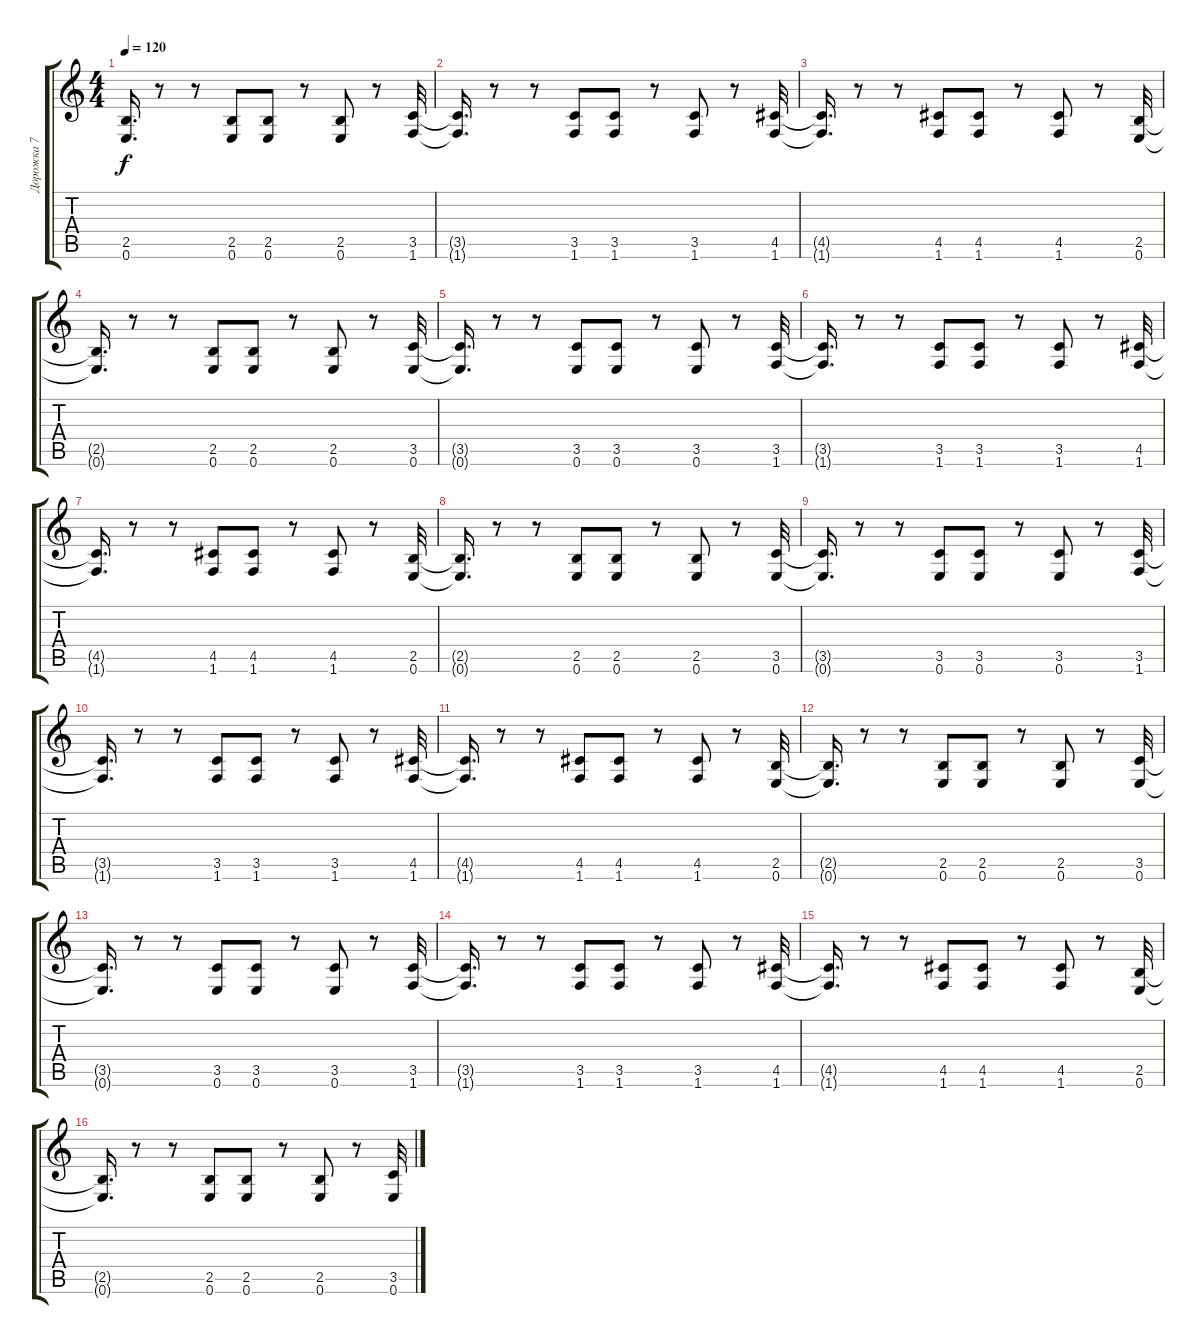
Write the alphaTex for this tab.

\track ("Дорожка 7" "Дорожка 7") {instrument distortionguitar}
\staff {score tabs}
\tuning (E4 B3 G3 D3 A2 E2) {hide}
\ts (4 4)
\tempo 120
\clef g2
\ks c
(2.5{t} 0.6{t}).16{d dy f} r.8 r.8 (2.5 0.6).8 (2.5 0.6).8 r.8 (2.5 0.6).8 r.8 (3.5 1.6).32 |
(3.5{t} 1.6{t}).16{d} r.8 r.8 (3.5 1.6).8 (3.5 1.6).8 r.8 (3.5 1.6).8 r.8 (4.5 1.6).32 |
(4.5{t} 1.6{t}).16{d} r.8 r.8 (4.5 1.6).8 (4.5 1.6).8 r.8 (4.5 1.6).8 r.8 (2.5 0.6).32 |
(2.5{t} 0.6{t}).16{d} r.8 r.8 (2.5 0.6).8 (2.5 0.6).8 r.8 (2.5 0.6).8 r.8 (3.5 0.6).32 |
(3.5{t} 0.6{t}).16{d} r.8 r.8 (3.5 0.6).8 (3.5 0.6).8 r.8 (3.5 0.6).8 r.8 (3.5 1.6).32 |
(3.5{t} 1.6{t}).16{d} r.8 r.8 (3.5 1.6).8 (3.5 1.6).8 r.8 (3.5 1.6).8 r.8 (4.5 1.6).32 |
(4.5{t} 1.6{t}).16{d} r.8 r.8 (4.5 1.6).8 (4.5 1.6).8 r.8 (4.5 1.6).8 r.8 (2.5 0.6).32 |
(2.5{t} 0.6{t}).16{d} r.8 r.8 (2.5 0.6).8 (2.5 0.6).8 r.8 (2.5 0.6).8 r.8 (3.5 0.6).32 |
(3.5{t} 0.6{t}).16{d} r.8 r.8 (3.5 0.6).8 (3.5 0.6).8 r.8 (3.5 0.6).8 r.8 (3.5 1.6).32 |
(3.5{t} 1.6{t}).16{d} r.8 r.8 (3.5 1.6).8 (3.5 1.6).8 r.8 (3.5 1.6).8 r.8 (4.5 1.6).32 |
(4.5{t} 1.6{t}).16{d} r.8 r.8 (4.5 1.6).8 (4.5 1.6).8 r.8 (4.5 1.6).8 r.8 (2.5 0.6).32 |
(2.5{t} 0.6{t}).16{d} r.8 r.8 (2.5 0.6).8 (2.5 0.6).8 r.8 (2.5 0.6).8 r.8 (3.5 0.6).32 |
(3.5{t} 0.6{t}).16{d} r.8 r.8 (3.5 0.6).8 (3.5 0.6).8 r.8 (3.5 0.6).8 r.8 (3.5 1.6).32 |
(3.5{t} 1.6{t}).16{d} r.8 r.8 (3.5 1.6).8 (3.5 1.6).8 r.8 (3.5 1.6).8 r.8 (4.5 1.6).32 |
(4.5{t} 1.6{t}).16{d} r.8 r.8 (4.5 1.6).8 (4.5 1.6).8 r.8 (4.5 1.6).8 r.8 (2.5 0.6).32 |
(2.5{t} 0.6{t}).16{d} r.8 r.8 (2.5 0.6).8 (2.5 0.6).8 r.8 (2.5 0.6).8 r.8 (3.5 0.6).32
